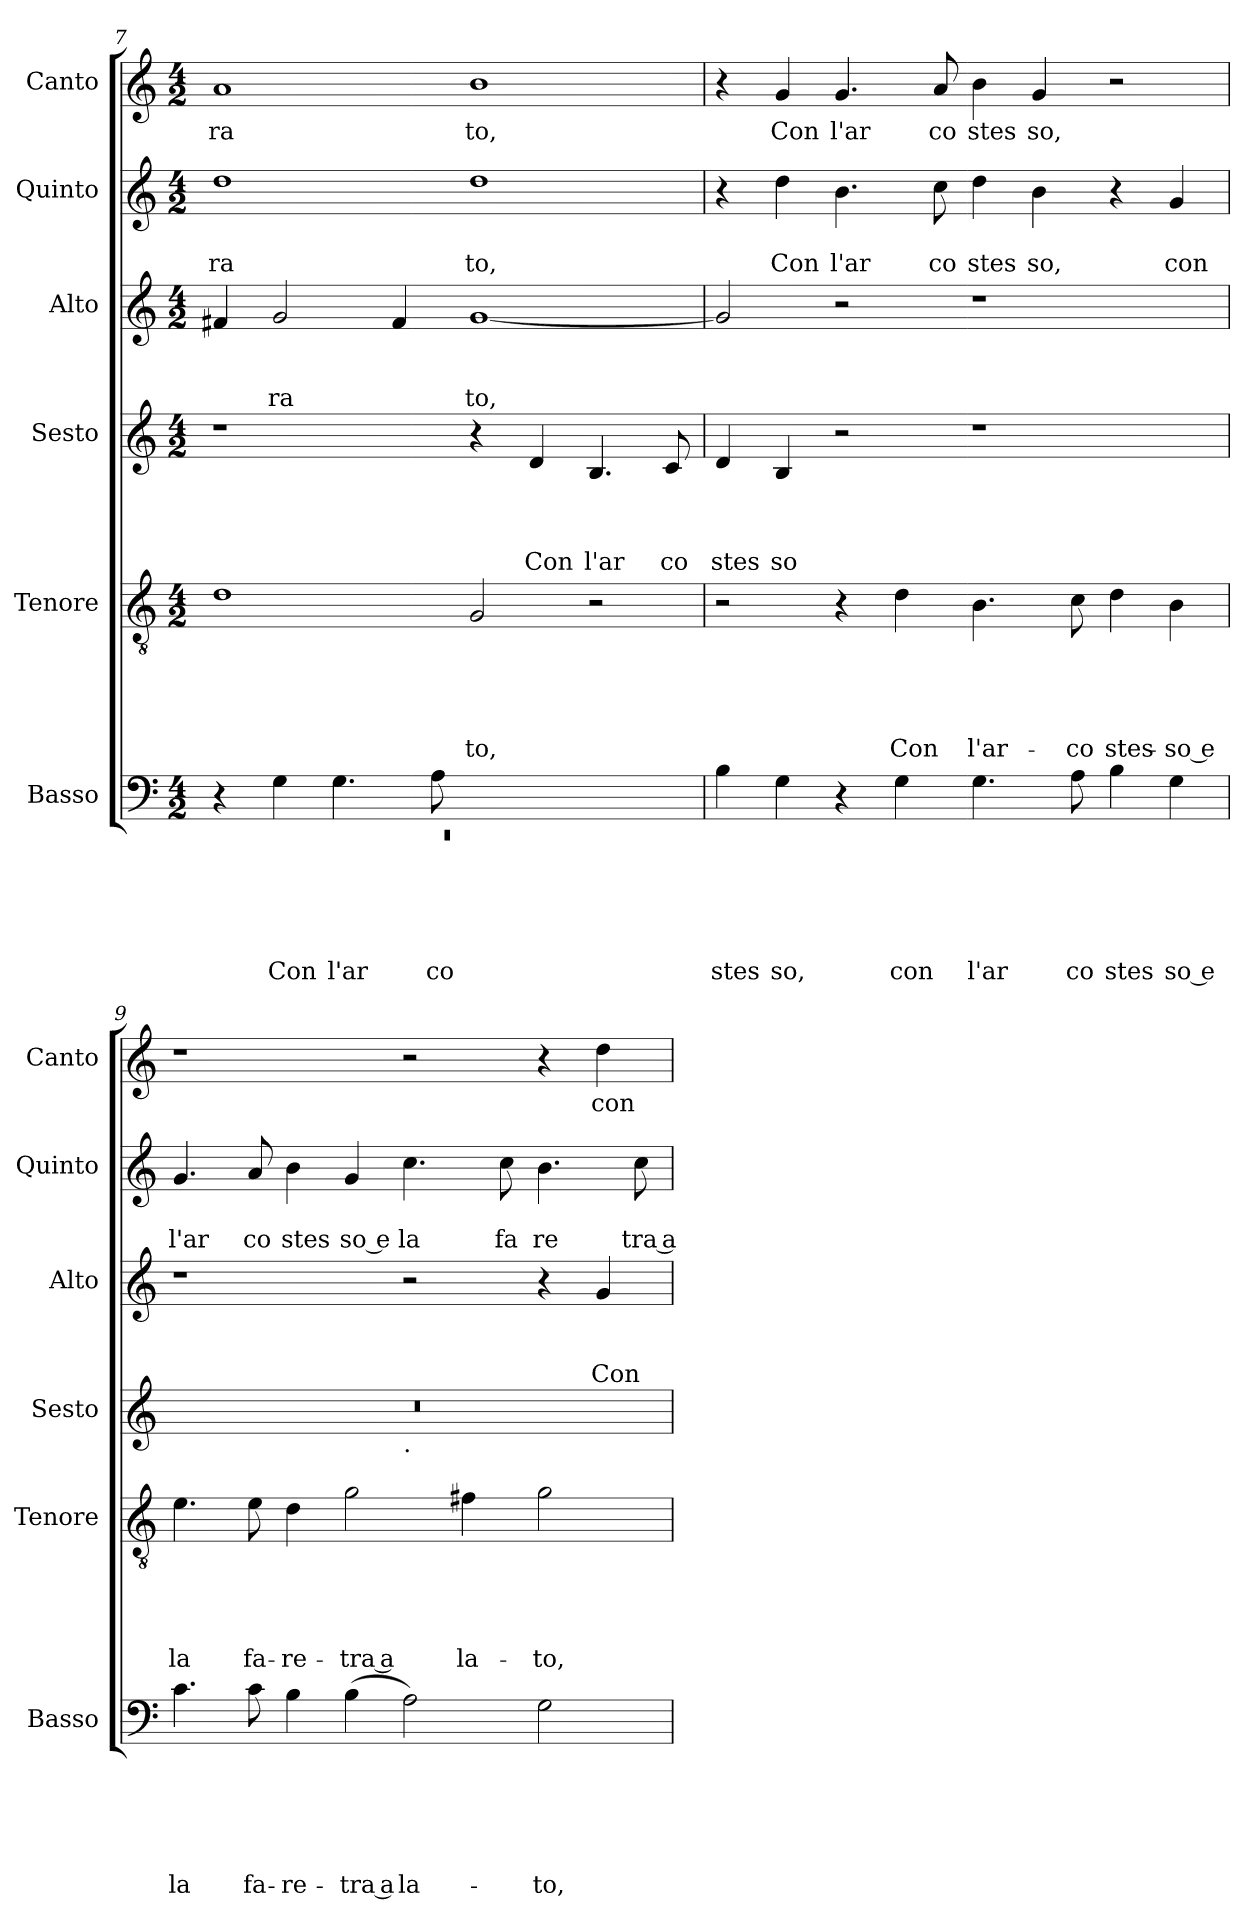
**kern	**text	**text	**text	**text	**text	**text	**kern	**text	**text	**text	**text	**text	**kern	**text	**text	**text	**text	**kern	**text	**text	**text	**kern	**text	**text	**kern	**text
*part6	*part6	*part6	*part6	*part6	*part6	*part6	*part5	*part5	*part5	*part5	*part5	*part5	*part4	*part4	*part4	*part4	*part4	*part3	*part3	*part3	*part3	*part2	*part2	*part2	*part1	*part1
*staff6	*staff6	*staff6	*staff6	*staff6	*staff6	*staff6	*staff5	*staff5	*staff5	*staff5	*staff5	*staff5	*staff4	*staff4	*staff4	*staff4	*staff4	*staff3	*staff3	*staff3	*staff3	*staff2	*staff2	*staff2	*staff1	*staff1
*I"Basso	*	*	*	*	*	*	*I"Tenore	*	*	*	*	*	*I"Sesto	*	*	*	*	*I"Alto	*	*	*	*I"Quinto	*	*	*I"Canto	*
*I'Basso	*	*	*	*	*	*	*I'Tenore	*	*	*	*	*	*I'Sesto	*	*	*	*	*I'Alto	*	*	*	*I'Quinto	*	*	*I'Canto	*
*clefF4	*	*	*	*	*	*	*clefGv2	*	*	*	*	*	*clefG2	*	*	*	*	*clefG2	*	*	*	*clefG2	*	*	*clefG2	*
*k[]	*	*	*	*	*	*	*k[]	*	*	*	*	*	*k[]	*	*	*	*	*k[]	*	*	*	*k[]	*	*	*k[]	*
*C:	*	*	*	*	*	*	*C:	*	*	*	*	*	*C:	*	*	*	*	*C:	*	*	*	*C:	*	*	*C:	*
*M4/2	*	*	*	*	*	*	*M4/2	*	*	*	*	*	*M4/2	*	*	*	*	*M4/2	*	*	*	*M4/2	*	*	*M4/2	*
=7	=7	=7	=7	=7	=7	=7	=7	=7	=7	=7	=7	=7	=7	=7	=7	=7	=7	=7	=7	=7	=7	=7	=7	=7	=7	=7
*^	*	*	*	*	*	*	*	*	*	*	*	*	*	*	*	*	*	*	*	*	*	*	*	*	*	*
!	!LO:N:vis=1	!	!	!	!	!	!	!	!	!	!	!	!	!	!	!	!	!	!	!	!	!	!	!	!LO:LY:b	!	!LO:LY:b
*	*^	*	*	*	*	*	*	*	*	*	*	*	*	*	*	*	*	*	*	*	*	*	*	*	*	*	*
0ryy	0rEE	4r	.	.	.	.	.	.	1d	.	.	.	.	.	1r	.	.	.	.	4f#X/	.	.	.	1dd	.	ra	1a	ra
!	!	!	!	!	!	!	!	!LO:LY:b	!	!	!	!	!	!	!	!	!	!	!	!	!	!	!LO:LY:b	!	!	!	!	!
.	.	4G\	.	.	.	.	.	Con	.	.	.	.	.	.	.	.	.	.	.	2g/	.	.	ra	.	.	.	.	.
!	!	!	!	!	!	!	!	!LO:LY:b	!	!	!	!	!	!	!	!	!	!	!	!	!	!	!	!	!	!	!	!
.	.	4.G\	.	.	.	.	.	l'ar	.	.	.	.	.	.	.	.	.	.	.	.	.	.	.	.	.	.	.	.
.	.	.	.	.	.	.	.	.	.	.	.	.	.	.	.	.	.	.	.	4f#/	.	.	.	.	.	.	.	.
!	!	!	!	!	!	!	!	!LO:LY:b	!	!	!	!	!	!	!	!	!	!	!	!	!	!	!	!	!	!	!	!
.	.	8A\	.	.	.	.	.	co	.	.	.	.	.	.	.	.	.	.	.	.	.	.	.	.	.	.	.	.
!	!	!	!	!	!	!	!	!	!	!	!	!	!	!LO:LY:b	!	!	!	!	!	!	!	!	!LO:LY:b	!	!	!LO:LY:b	!	!LO:LY:b
.	.	1ryy	.	.	.	.	.	.	2G/	.	.	.	.	-to,	4r	.	.	.	.	[<1g	.	.	to,	1dd	.	to,	1b	to,
!	!	!	!	!	!	!	!	!	!	!	!	!	!	!	!	!	!	!	!LO:LY:b	!	!	!	!	!	!	!	!	!
.	.	.	.	.	.	.	.	.	.	.	.	.	.	.	4d/	.	.	.	Con	.	.	.	.	.	.	.	.	.
!	!	!	!	!	!	!	!	!	!	!	!	!	!	!	!	!	!	!	!LO:LY:b	!	!	!	!	!	!	!	!	!
.	.	.	.	.	.	.	.	.	2r	.	.	.	.	.	4.B/	.	.	.	l'ar	.	.	.	.	.	.	.	.	.
!	!	!	!	!	!	!	!	!	!	!	!	!	!	!	!	!	!	!	!LO:LY:b	!	!	!	!	!	!	!	!	!
.	.	.	.	.	.	.	.	.	.	.	.	.	.	.	8c/	.	.	.	co	.	.	.	.	.	.	.	.	.
*v	*v	*v	*	*	*	*	*	*	*	*	*	*	*	*	*	*	*	*	*	*	*	*	*	*	*	*	*	*
=8	=8	=8	=8	=8	=8	=8	=8	=8	=8	=8	=8	=8	=8	=8	=8	=8	=8	=8	=8	=8	=8	=8	=8	=8	=8	=8
!	!	!	!	!	!	!LO:LY:b	!	!	!	!	!	!	!	!	!	!	!LO:LY:b	!	!	!	!	!	!	!	!	!
4B\	.	.	.	.	.	stes	2r	.	.	.	.	.	4d/	.	.	.	stes	2g/]	.	.	.	4r	.	.	4r	.
!	!	!	!	!	!	!LO:LY:b	!	!	!	!	!	!	!	!	!	!	!LO:LY:b	!	!	!	!	!	!	!LO:LY:b	!	!LO:LY:b
4G\	.	.	.	.	.	so,	.	.	.	.	.	.	4B/	.	.	.	so	.	.	.	.	4dd\	.	Con	4g/	Con
!	!	!	!	!	!	!	!	!	!	!	!	!	!	!	!	!	!	!	!	!	!	!	!	!LO:LY:b	!	!LO:LY:b
4r	.	.	.	.	.	.	4r	.	.	.	.	.	2r	.	.	.	.	2r	.	.	.	4.b\	.	l'ar	4.g/	l'ar
!	!	!	!	!	!	!LO:LY:b	!	!	!	!	!	!LO:LY:b	!	!	!	!	!	!	!	!	!	!	!	!	!	!
4G\	.	.	.	.	.	con	4d\	.	.	.	.	Con	.	.	.	.	.	.	.	.	.	.	.	.	.	.
!	!	!	!	!	!	!	!	!	!	!	!	!	!	!	!	!	!	!	!	!	!	!	!	!LO:LY:b	!	!LO:LY:b
.	.	.	.	.	.	.	.	.	.	.	.	.	.	.	.	.	.	.	.	.	.	8cc\	.	co	8a/	co
!	!	!	!	!	!	!LO:LY:b	!	!	!	!	!	!LO:LY:b	!	!	!	!	!	!	!	!	!	!	!	!LO:LY:b	!	!LO:LY:b
4.G\	.	.	.	.	.	l'ar	4.B\	.	.	.	.	l'ar-	1r	.	.	.	.	1r	.	.	.	4dd\	.	stes	4b\	stes
!	!	!	!	!	!	!	!	!	!	!	!	!	!	!	!	!	!	!	!	!	!	!	!	!LO:LY:b	!	!LO:LY:b
.	.	.	.	.	.	.	.	.	.	.	.	.	.	.	.	.	.	.	.	.	.	4b\	.	so,	4g/	so,
!	!	!	!	!	!	!LO:LY:b	!	!	!	!	!	!LO:LY:b	!	!	!	!	!	!	!	!	!	!	!	!	!	!
8A\	.	.	.	.	.	co	8c\	.	.	.	.	-co	.	.	.	.	.	.	.	.	.	.	.	.	.	.
!	!	!	!	!	!	!LO:LY:b	!	!	!	!	!	!LO:LY:b	!	!	!	!	!	!	!	!	!	!	!	!	!	!
4B\	.	.	.	.	.	stes	4d\	.	.	.	.	stes-	.	.	.	.	.	.	.	.	.	4r	.	.	2r	.
!	!	!	!	!	!	!LO:LY:b:rj	!	!	!	!	!	!LO:LY:b:rj	!	!	!	!	!	!	!	!	!	!	!	!LO:LY:b	!	!
4G\	.	.	.	.	.	so e	4B\	.	.	.	.	-so e	.	.	.	.	.	.	.	.	.	4g/	.	con	.	.
!!LO:PB:g=z
=9	=9	=9	=9	=9	=9	=9	=9	=9	=9	=9	=9	=9	=9	=9	=9	=9	=9	=9	=9	=9	=9	=9	=9	=9	=9	=9
!	!	!	!	!	!	!LO:LY:b	!	!	!	!	!	!LO:LY:b	!	!	!	!	!	!	!	!	!	!	!	!LO:LY:b	!	!
*	*	*	*	*	*	*	*	*	*	*	*	*	*^	*	*	*	*	*	*	*	*	*	*	*	*	*
4.c\	.	.	.	.	.	la	4.e\	.	.	.	.	la	0r	1ryy	.	.	.	.	1r	.	.	.	4.g/	.	l'ar	1r	.
!	!	!	!	!	!	!LO:LY:b	!	!	!	!	!	!LO:LY:b	!	!	!	!	!	!	!	!	!	!	!	!	!LO:LY:b	!	!
8c\	.	.	.	.	.	fa-	8e\	.	.	.	.	fa-	.	.	.	.	.	.	.	.	.	.	8a/	.	co	.	.
!	!	!	!	!	!	!LO:LY:b	!	!	!	!	!	!LO:LY:b	!	!	!	!	!	!	!	!	!	!	!	!	!LO:LY:b	!	!
4B\	.	.	.	.	.	-re-	4d\	.	.	.	.	-re-	.	.	.	.	.	.	.	.	.	.	4b\	.	stes	.	.
!	!	!	!	!	!	!LO:LY:b:rj	!	!	!	!	!	!LO:LY:b:rj	!	!	!	!	!	!	!	!	!	!	!	!	!LO:LY:b:rj	!	!
(>4B\	.	.	.	.	.	-tra a	2g\	.	.	.	.	-tra a	.	.	.	.	.	.	.	.	.	.	4g/	.	so e	.	.
!	!	!	!	!	!	!	!	!	!	!	!	!	!	!LO:TX:b:t=.	!	!	!	!	!	!	!	!	!	!	!	!	!
!	!	!	!	!	!	!LO:LY:b	!	!	!	!	!	!	!	!	!	!	!	!	!	!	!	!	!	!	!LO:LY:b	!	!
2A\)	.	.	.	.	.	la-	.	.	.	.	.	.	.	1ryy	.	.	.	.	2r	.	.	.	4.cc\	.	la	2r	.
!	!	!	!	!	!	!	!	!	!	!	!	!LO:LY:b	!	!	!	!	!	!	!	!	!	!	!	!	!	!	!
.	.	.	.	.	.	.	4f#X\	.	.	.	.	la-	.	.	.	.	.	.	.	.	.	.	.	.	.	.	.
!	!	!	!	!	!	!	!	!	!	!	!	!	!	!	!	!	!	!	!	!	!	!	!	!	!LO:LY:b	!	!
.	.	.	.	.	.	.	.	.	.	.	.	.	.	.	.	.	.	.	.	.	.	.	8cc\	.	fa	.	.
!	!	!	!	!	!	!LO:LY:b	!	!	!	!	!	!LO:LY:b	!	!	!	!	!	!	!	!	!	!	!	!	!LO:LY:b	!	!
2G\	.	.	.	.	.	-to,	2g\	.	.	.	.	-to,	.	.	.	.	.	.	4r	.	.	.	4.b\	.	re	4r	.
!	!	!	!	!	!	!	!	!	!	!	!	!	!	!	!	!	!	!	!	!	!	!LO:LY:b	!	!	!	!	!LO:LY:b
.	.	.	.	.	.	.	.	.	.	.	.	.	.	.	.	.	.	.	4g/	.	.	Con	.	.	.	4dd\	con
!	!	!	!	!	!	!	!	!	!	!	!	!	!	!	!	!	!	!	!	!	!	!	!	!	!LO:LY:b:rj	!	!
.	.	.	.	.	.	.	.	.	.	.	.	.	.	.	.	.	.	.	.	.	.	.	8cc\	.	tra a	.	.
*	*	*	*	*	*	*	*	*	*	*	*	*	*v	*v	*	*	*	*	*	*	*	*	*	*	*	*	*
=	=	=	=	=	=	=	=	=	=	=	=	=	=	=	=	=	=	=	=	=	=	=	=	=	=	=
*-	*-	*-	*-	*-	*-	*-	*-	*-	*-	*-	*-	*-	*-	*-	*-	*-	*-	*-	*-	*-	*-	*-	*-	*-	*-	*-
